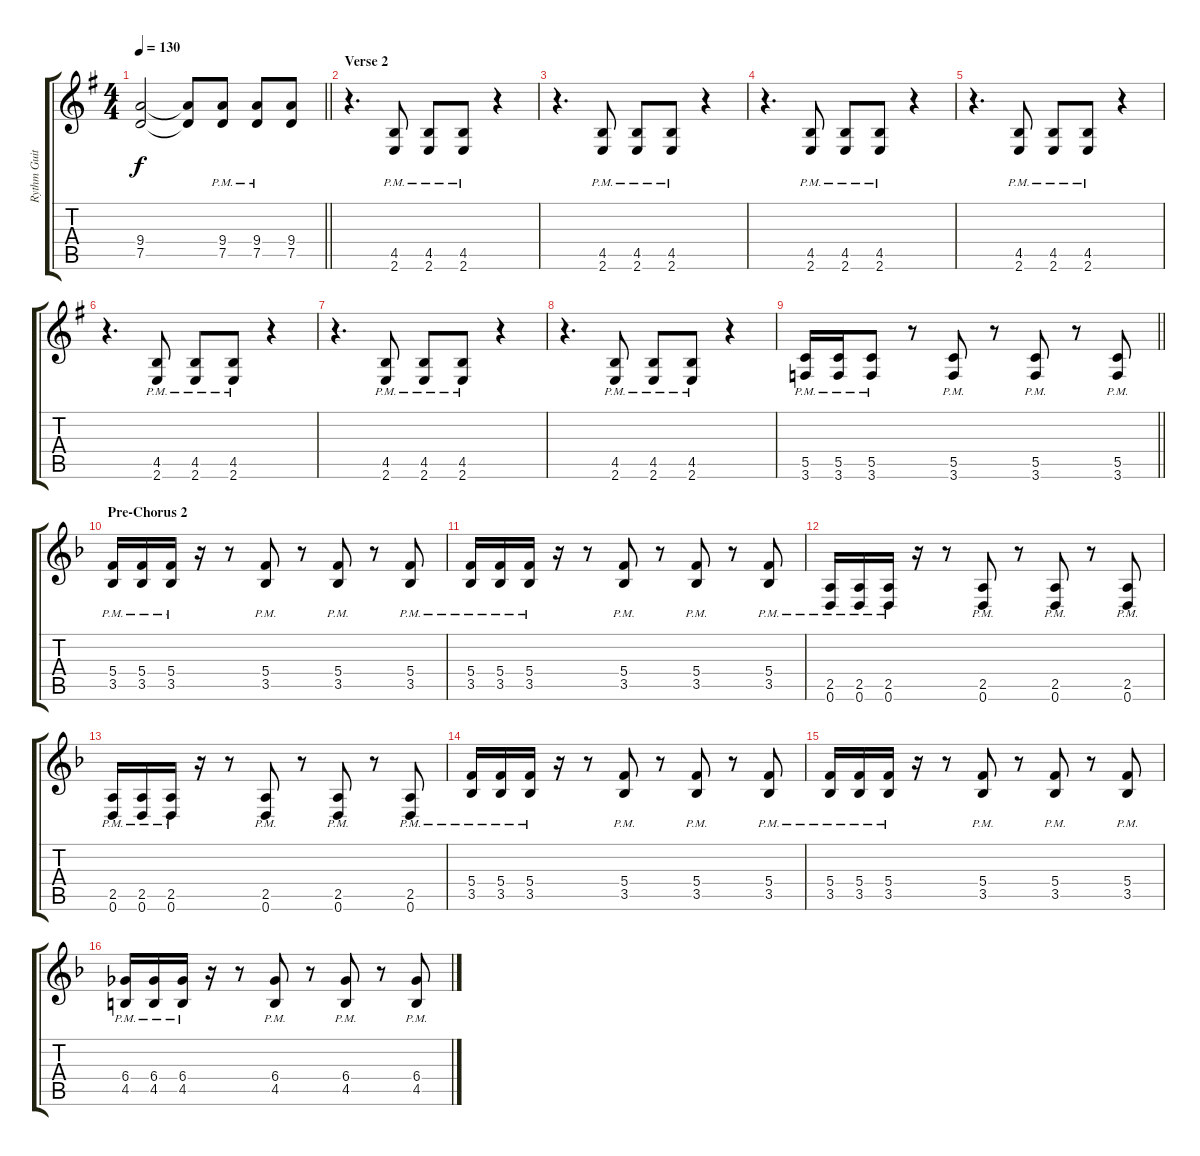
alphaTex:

\track ("Rythm Guitar 2" "Rythm Guit") {instrument distortionguitar}
\staff {score tabs}
\tuning (D4 A3 F3 C3 G2 D2) {hide}
\ts (4 4)
\tempo 130
\clef g2
\barLineRight lightlight
\ks eminor
(9.4 7.5).2{dy f} (9.4{t} 7.5{t}).8 (9.4{pm} 7.5{pm}).8 (9.4{pm} 7.5{pm}).8 (9.4 7.5).8 |
\section ("" "Verse 2")
r.4{d} (4.5{pm} 2.6{pm}).8 (4.5{pm} 2.6{pm}).8 (4.5{pm} 2.6{pm}).8 r.4 |
r.4{d} (4.5{pm} 2.6{pm}).8 (4.5{pm} 2.6{pm}).8 (4.5{pm} 2.6{pm}).8 r.4 |
r.4{d} (4.5{pm} 2.6{pm}).8 (4.5{pm} 2.6{pm}).8 (4.5{pm} 2.6{pm}).8 r.4 |
r.4{d} (4.5{pm} 2.6{pm}).8 (4.5{pm} 2.6{pm}).8 (4.5{pm} 2.6{pm}).8 r.4 |
r.4{d} (4.5{pm} 2.6{pm}).8 (4.5{pm} 2.6{pm}).8 (4.5{pm} 2.6{pm}).8 r.4 |
r.4{d} (4.5{pm} 2.6{pm}).8 (4.5{pm} 2.6{pm}).8 (4.5{pm} 2.6{pm}).8 r.4 |
r.4{d} (4.5{pm} 2.6{pm}).8 (4.5{pm} 2.6{pm}).8 (4.5{pm} 2.6{pm}).8 r.4 |
\barLineRight lightlight
(5.5{pm} 3.6{pm}).16 (5.5{pm} 3.6{pm}).16 (5.5{pm} 3.6{pm}).8 r.8 (5.5{pm} 3.6{pm}).8 r.8 (5.5{pm} 3.6{pm}).8 r.8 (5.5{pm} 3.6{pm}).8 |
\section ("" "Pre-Chorus 2")
\ks dminor
(5.4{pm} 3.5{pm}).16 (5.4{pm} 3.5{pm}).16 (5.4{pm} 3.5{pm}).16 r.16 r.8 (5.4{pm} 3.5{pm}).8 r.8 (5.4{pm} 3.5{pm}).8 r.8 (5.4{pm} 3.5{pm}).8 |
(5.4{pm} 3.5{pm}).16 (5.4{pm} 3.5{pm}).16 (5.4{pm} 3.5{pm}).16 r.16 r.8 (5.4{pm} 3.5{pm}).8 r.8 (5.4{pm} 3.5{pm}).8 r.8 (5.4{pm} 3.5{pm}).8 |
(2.5{pm} 0.6{pm}).16 (2.5{pm} 0.6{pm}).16 (2.5{pm} 0.6{pm}).16 r.16 r.8 (2.5{pm} 0.6{pm}).8 r.8 (2.5{pm} 0.6{pm}).8 r.8 (2.5{pm} 0.6{pm}).8 |
(2.5{pm} 0.6{pm}).16 (2.5{pm} 0.6{pm}).16 (2.5{pm} 0.6{pm}).16 r.16 r.8 (2.5{pm} 0.6{pm}).8 r.8 (2.5{pm} 0.6{pm}).8 r.8 (2.5{pm} 0.6{pm}).8 |
(5.4{pm} 3.5{pm}).16 (5.4{pm} 3.5{pm}).16 (5.4{pm} 3.5{pm}).16 r.16 r.8 (5.4{pm} 3.5{pm}).8 r.8 (5.4{pm} 3.5{pm}).8 r.8 (5.4{pm} 3.5{pm}).8 |
(5.4{pm} 3.5{pm}).16 (5.4{pm} 3.5{pm}).16 (5.4{pm} 3.5{pm}).16 r.16 r.8 (5.4{pm} 3.5{pm}).8 r.8 (5.4{pm} 3.5{pm}).8 r.8 (5.4{pm} 3.5{pm}).8 |
(6.4{pm} 4.5{pm}).16 (6.4{pm} 4.5{pm}).16 (6.4{pm} 4.5{pm}).16 r.16 r.8 (6.4{pm} 4.5{pm}).8 r.8 (6.4{pm} 4.5{pm}).8 r.8 (6.4{pm} 4.5{pm}).8
